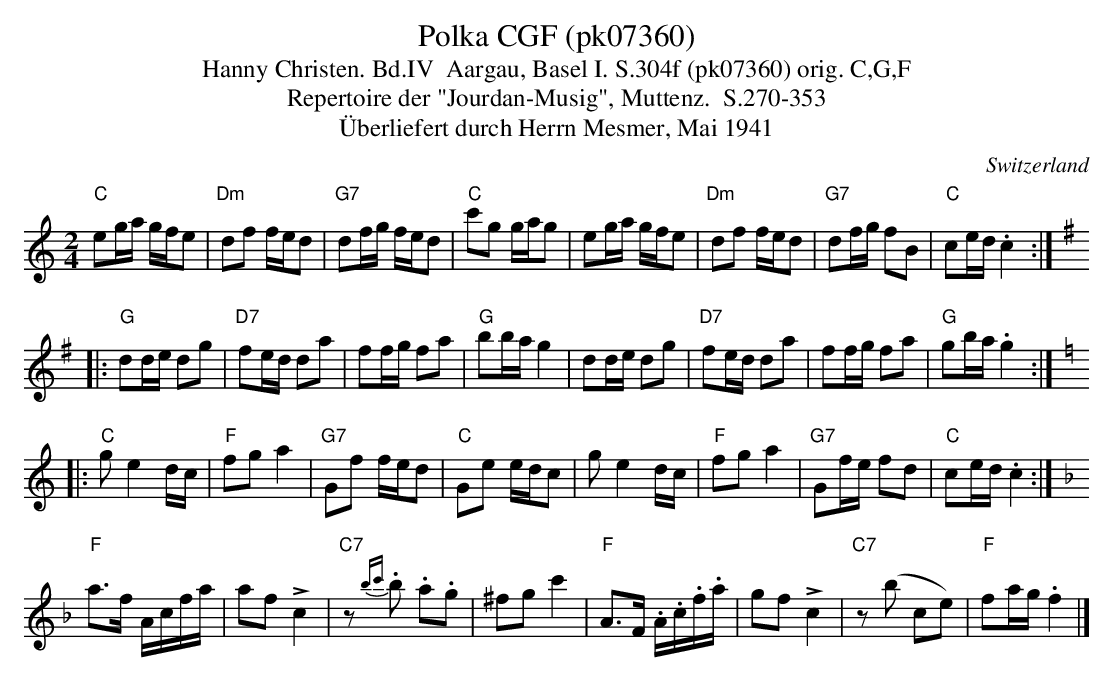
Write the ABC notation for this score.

X:1
T:Polka CGF (pk07360)
T:Hanny Christen. Bd.IV  Aargau, Basel I. S.304f (pk07360) orig. C,G,F
T: Repertoire der "Jourdan-Musig", Muttenz.  S.270-353
T:Überliefert durch Herrn Mesmer, Mai 1941
M:2/4
L:1/16
O:Switzerland
K:C major
"C"e2ga gfe2 | "Dm"d2f2 fed2 | "G7"d2fg fed2 | "C"c'2g2 gag2 | e2ga gfe2 | "Dm"d2f2 fed2 | "G7"d2fg f2B2 | "C"c2ed.c4 :: [K:G]
"G"d2de d2g2 | "D7"f2ed d2a2 | f2fg f2a2 | "G"b2bag4 | d2de d2g2 | "D7"f2ed d2a2 | f2fg f2a2 | "G"g2ba.g4:: [K:C]
[L:1/8] "C"ge2d/c/ | "F"fga2 | "G7"Gf f/e/d | "C"Ge e/d/c | ge2d/c/ | "F"fga2 | "G7"Gf/e/ fd | "C"ce/d/.c2 :|  [K:F]
"F"a>f A/c/f/a/ | af !>!c2 | "C7"z{bc'}.b .a.g | ^fgc'2 | "F"A>F .A/.c/.f/.a/ | gf!>!c2 | "C7"z(b ce) | "F"fa/g/.f2 |]
